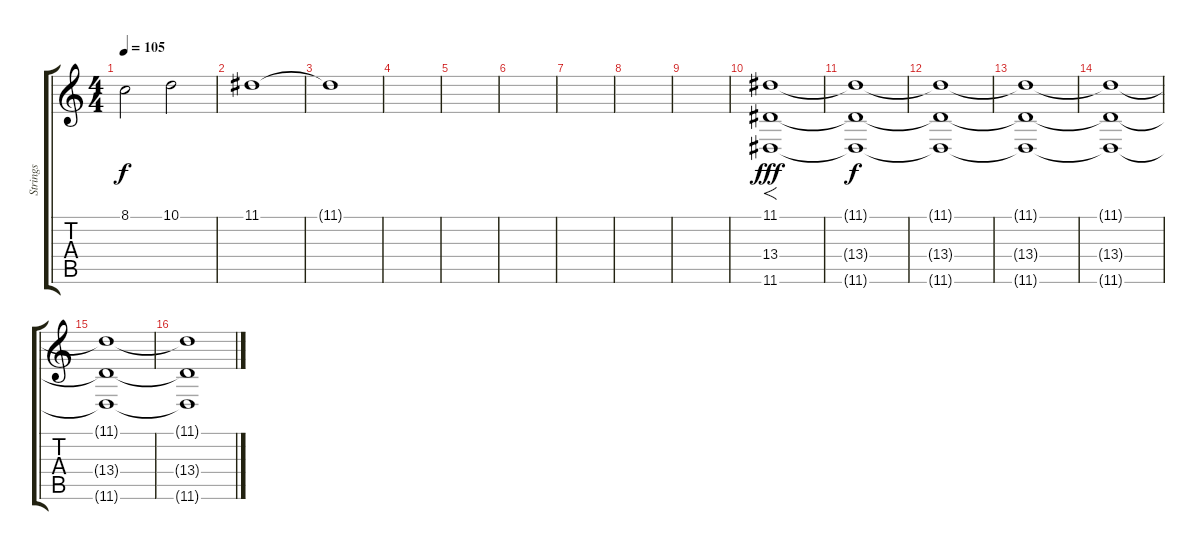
\track ("Strings" "Strings") {instrument stringensemble2}
\staff {score tabs}
\tuning (E4 B3 G3 D3 A2 E2) {hide}
\ts (4 4)
\tempo 105
\clef g2
\ks c
8.1{t}.2{dy f} 10.1.2 |
11.1.1 |
11.1{t}.1 |
|
|
|
|
|
|
(11.1 13.4 11.6).1{f dy fff volume 16} |
(11.1{t} 13.4{t} 11.6{t}).1{dy f} |
(11.1{t} 13.4{t} 11.6{t}).1 |
(11.1{t} 13.4{t} 11.6{t}).1 |
(11.1{t} 13.4{t} 11.6{t}).1 |
(11.1{t} 13.4{t} 11.6{t}).1 |
(11.1{t} 13.4{t} 11.6{t}).1
